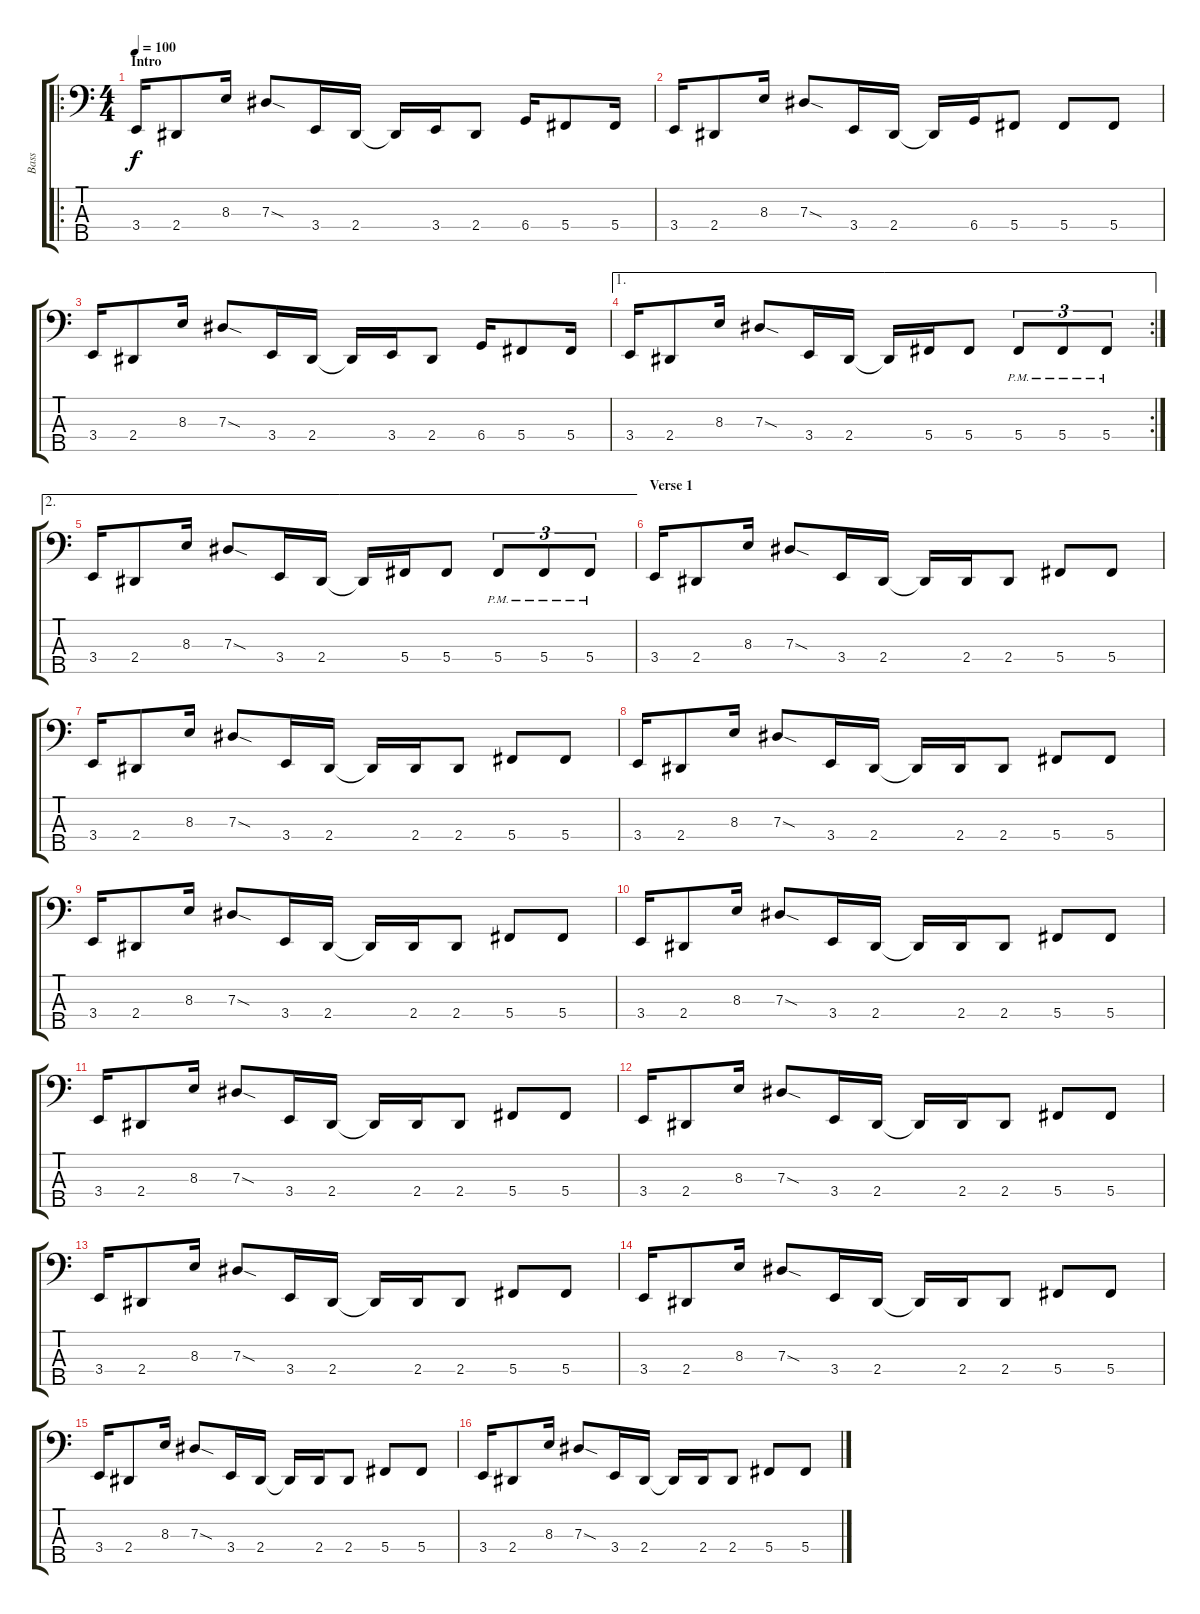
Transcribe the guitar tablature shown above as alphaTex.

\track ("Bass" "Bass") {instrument slapbass1}
\staff {score tabs}
\tuning (Gb2 Db2 Ab1 Db1 Bb0) {hide}
\ro
\ts (4 4)
\section ("" "Intro")
\tempo 100
\clef f4
\ks c
3.4.16{dy f instrument slapbass1} 2.4.8 8.3.16 7.3{sod}.8 3.4.16 2.4.16 2.4{t}.16 3.4.16 2.4.8 6.4.16 5.4.8 5.4.16 |
3.4.16 2.4.8 8.3.16 7.3{sod}.8 3.4.16 2.4.16 2.4{t}.16 6.4.16 5.4.8 5.4.8 5.4.8 |
3.4.16 2.4.8 8.3.16 7.3{sod}.8 3.4.16 2.4.16 2.4{t}.16 3.4.16 2.4.8 6.4.16 5.4.8 5.4.16 |
\ae 1
\rc 2
3.4.16 2.4.8 8.3.16 7.3{sod}.8 3.4.16 2.4.16 2.4{t}.16 5.4.16 5.4.8 5.4{pm}.8{tu (3 2)} 5.4{pm}.8{tu (3 2)} 5.4{pm}.8{tu (3 2)} |
\ae 2
3.4.16 2.4.8 8.3.16 7.3{sod}.8 3.4.16 2.4.16 2.4{t}.16 5.4.16 5.4.8 5.4{pm}.8{tu (3 2)} 5.4{pm}.8{tu (3 2)} 5.4{pm}.8{tu (3 2)} |
\section ("" "Verse 1")
3.4.16{instrument electricbassfinger} 2.4.8 8.3.16 7.3{sod}.8 3.4.16 2.4.16 2.4{t}.16 2.4.16 2.4.8 5.4.8 5.4.8 |
3.4.16 2.4.8 8.3.16 7.3{sod}.8 3.4.16 2.4.16 2.4{t}.16 2.4.16 2.4.8 5.4.8 5.4.8 |
3.4.16 2.4.8 8.3.16 7.3{sod}.8 3.4.16 2.4.16 2.4{t}.16 2.4.16 2.4.8 5.4.8 5.4.8 |
3.4.16 2.4.8 8.3.16 7.3{sod}.8 3.4.16 2.4.16 2.4{t}.16 2.4.16 2.4.8 5.4.8 5.4.8 |
3.4.16 2.4.8 8.3.16 7.3{sod}.8 3.4.16 2.4.16 2.4{t}.16 2.4.16 2.4.8 5.4.8 5.4.8 |
3.4.16 2.4.8 8.3.16 7.3{sod}.8 3.4.16 2.4.16 2.4{t}.16 2.4.16 2.4.8 5.4.8 5.4.8 |
3.4.16 2.4.8 8.3.16 7.3{sod}.8 3.4.16 2.4.16 2.4{t}.16 2.4.16 2.4.8 5.4.8 5.4.8 |
3.4.16 2.4.8 8.3.16 7.3{sod}.8 3.4.16 2.4.16 2.4{t}.16 2.4.16 2.4.8 5.4.8 5.4.8 |
3.4.16 2.4.8 8.3.16 7.3{sod}.8 3.4.16 2.4.16 2.4{t}.16 2.4.16 2.4.8 5.4.8 5.4.8 |
3.4.16 2.4.8 8.3.16 7.3{sod}.8 3.4.16 2.4.16 2.4{t}.16 2.4.16 2.4.8 5.4.8 5.4.8 |
3.4.16 2.4.8 8.3.16 7.3{sod}.8 3.4.16 2.4.16 2.4{t}.16 2.4.16 2.4.8 5.4.8 5.4.8
